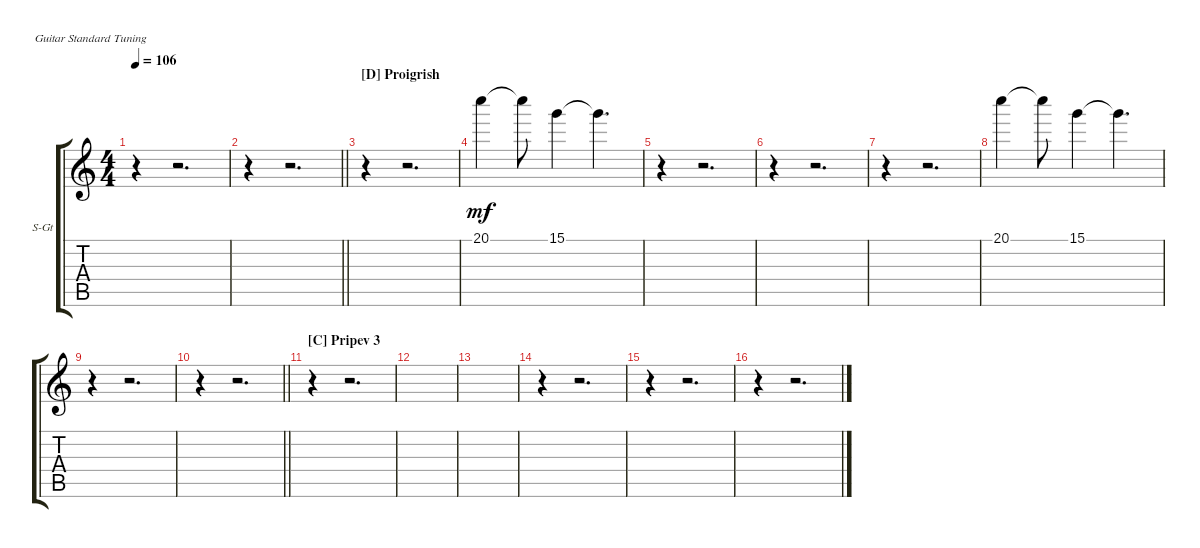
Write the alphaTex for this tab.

\bracketExtendMode groupsimilarinstruments
\firstSystemTrackNameOrientation horizontal
\otherSystemsTrackNameOrientation horizontal
\track ("Fon" "S-Gt") {instrument vibraphone}
\staff {score tabs}
\tuning (E4 B3 G3 D3 A2 E2)
\displaytranspose 12
\ts (4 4)
\tempo 106
\clef g2
\ks c
r.4{dy mf} r.2{d} |
\barLineRight lightlight
r.4 r.2{d} |
\section ("D" "Proigrish")
r.4 r.2{d} |
20.1.4 20.1{t}.8 15.1.4 15.1{t}.4{d} |
r.4 r.2{d} |
r.4 r.2{d} |
r.4 r.2{d} |
20.1.4 20.1{t}.8 15.1.4 15.1{t}.4{d} |
r.4 r.2{d} |
\barLineRight lightlight
r.4 r.2{d} |
\section ("C" "Pripev 3")
r.4 r.2{d} |
|
|
r.4 r.2{d} |
r.4 r.2{d} |
r.4 r.2{d}
